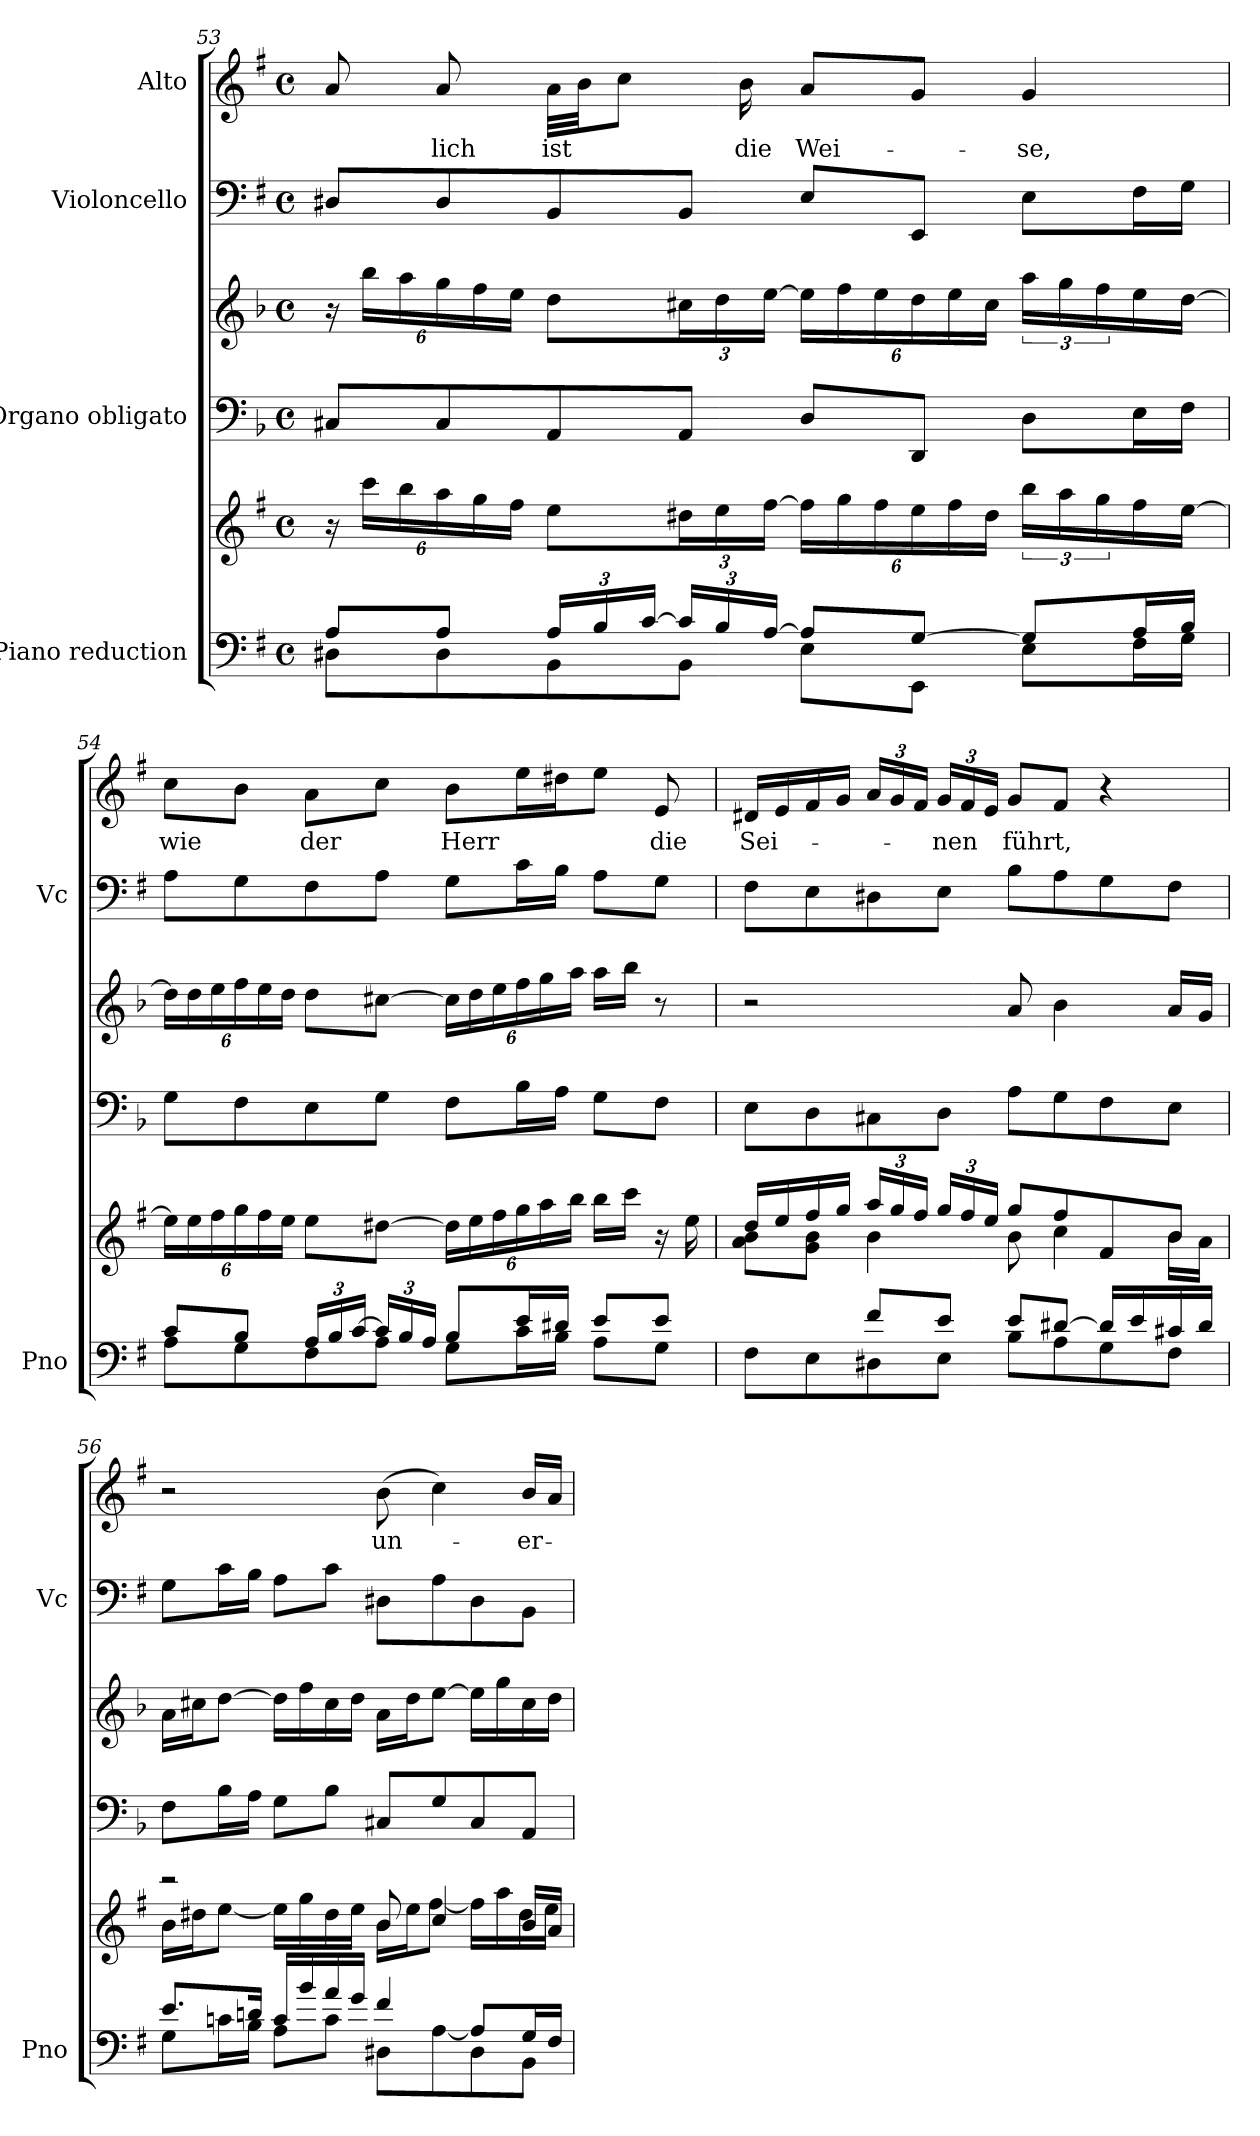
**kern	**kern	**kern	**kern	**kern	**kern	**text
*part4	*part4	*part3	*part3	*part2	*part1	*part1
*staff6	*staff5	*staff4	*staff3	*staff2	*staff1	*staff1
*I"Piano reduction	*	*I"Organo obligato	*	*I"Violoncello	*I"Alto	*
*I'Pno	*	*	*	*I'Vc	*	*
*clefF4	*clefG2	*clefF4	*clefG2	*clefF4	*clefG2	*
*	*	*ITrd-1c-2	*ITrd-1c-2	*	*	*
*k[f#]	*k[f#]	*k[f#]	*k[f#]	*k[f#]	*k[f#]	*
*M4/4	*M4/4	*M4/4	*M4/4	*M4/4	*M4/4	*
*met(c)	*met(c)	*met(c)	*met(c)	*met(c)	*met(c)	*
=53	=53	=53	=53	=53	=53	=53
*^	*	*	*	*	*	*
*	*	*Xbrackettup	*	*Xbrackettup	*	*	*
8A/L	8D#X\L	24r	8D#X/L	24r	8D#X/L	8a/	.
.	.	24ccc\LL	.	24ccc\LL	.	.	.
.	.	24bb\	.	24bb\	.	.	.
*	*	*brackettup	*	*brackettup	*	*	*
!	!	!	!	!	!	!	!LO:LY:b
8A/J	8D#\	24aa\	8D#/	24aa\	8D#/	8a/	-lich
.	.	24gg\	.	24gg\	.	.	.
.	.	24ff#\JJ	.	24ff#\JJ	.	.	.
*Xbrackettup	*	*	*	*	*	*	*
!	!	!	!	!	!	!	!LO:LY:b
24A/LL	8BB\	8ee\L	8BB/	8ee\L	8BB/	32a\LLL	ist
.	.	.	.	.	.	32b\JJ	.
24B/	.	.	.	.	.	.	.
.	.	.	.	.	.	8cc\J	.
[24c/JJ	.	.	.	.	.	.	.
24c/LL]	8BB\J	24dd#X\L	8BB/J	24dd#X\L	8BB/J	.	.
24B/	.	24ee\	.	24ee\	.	.	.
!	!	!	!	!	!	!	!LO:LY:b
.	.	.	.	.	.	16b\	die
[24A/JJ	.	[24ff#\JJ	.	[24ff#\JJ	.	.	.
!	!	!	!	!	!	!	!LO:LY:b
8A/L]	8E\L	24ff#\LL]	8E/L	24ff#\LL]	8E/L	8a/L	Wei-
.	.	24gg\	.	24gg\	.	.	.
.	.	24ff#\	.	24ff#\	.	.	.
[8G/J	8EE\J	24ee\	8EE/J	24ee\	8EE/J	8g/J	.
.	.	24ff#\	.	24ff#\	.	.	.
.	.	24dd#\JJ	.	24dd#\JJ	.	.	.
!	!	!	!	!	!	!	!LO:LY:b
8G/L]	8E\L	24bb\LL	8E\L	24bb\LL	8E\L	4g/	-se,
.	.	24aa\	.	24aa\	.	.	.
.	.	24gg\	.	24gg\	.	.	.
16A/L	16F#\L	16ff#\	16F#\L	16ff#\	16F#\L	.	.
16B/JJ	16G\JJ	[16ee\JJ	16G\JJ	[16ee\JJ	16G\JJ	.	.
=54	=54	=54	=54	=54	=54	=54	=54
!	!	!	!	!	!	!	!LO:LY:b
8c/L	8A\L	24ee\LL]	8A\L	24ee\LL]	8A\L	8cc\L	wie
.	.	24ee\	.	24ee\	.	.	.
.	.	24ff#\	.	24ff#\	.	.	.
8B/J	8G\	24gg\	8G\	24gg\	8G\	8b\J	.
.	.	24ff#\	.	24ff#\	.	.	.
.	.	24ee\JJ	.	24ee\JJ	.	.	.
!	!	!	!	!	!	!	!LO:LY:b
24A/LL	8F#\	8ee\L	8F#\	8ee\L	8F#\	8a\L	der
24B/	.	.	.	.	.	.	.
[24c/JJ	.	.	.	.	.	.	.
24c/LL]	8A\J	[8dd#X\J	8A\J	[8dd#X\J	8A\J	8cc\J	.
24B/	.	.	.	.	.	.	.
24A/JJ	.	.	.	.	.	.	.
!	!	!	!	!	!	!	!LO:LY:b
8B/L	8G\L	24dd#\LL]	8G\L	24dd#\LL]	8G\L	8b\L	Herr
.	.	24ee\	.	24ee\	.	.	.
.	.	24ff#\	.	24ff#\	.	.	.
16e/L	16c\L	24gg\	16c\L	24gg\	16c\L	16ee\L	.
.	.	24aa\	.	24aa\	.	.	.
16d#X/JJ	16B\JJ	.	16B\JJ	.	16B\JJ	16dd#X\J	.
.	.	24bb\JJ	.	24bb\JJ	.	.	.
8e/L	8A\L	16bb\LL	8A\L	16bb\LL	8A\L	8ee\J	.
.	.	16ccc\JJ	.	16ccc\JJ	.	.	.
!	!	!	!	!	!	!	!LO:LY:b
8e/J	8G\J	16r	8G\J	8r	8G\J	8e/	die
.	.	16ee\	.	.	.	.	.
!!LO:PB:g=z
=55	=55	=55	=55	=55	=55	=55	=55
*	*	*^	*	*	*	*	*
!	!	!	!	!	!	!	!	!LO:LY:b
4ryy	8F#\L	16dd/LL	8a\ 8b\L	8F#\L	2r	8F#\L	16d#X/LL	Sei-
.	.	16ee/	.	.	.	.	16e/	.
.	8E\	16ff#/	8g\ 8b\J	8E\	.	8E\	16f#/	.
.	.	16gg/JJ	.	.	.	.	16g/JJ	.
*	*	*Xbrackettup	*	*	*	*	*Xbrackettup	*
8f#/L	8D#X\	24aa/LL	4b\	8D#X\	.	8D#X\	24a/LL	.
.	.	24gg/	.	.	.	.	24g/	.
.	.	24ff#/JJ	.	.	.	.	24f#/JJ	.
!	!	!	!	!	!	!	!	!LO:LY:b
8e/J	8E\J	24gg/LL	.	8E\J	.	8E\J	24g/LL	-nen
.	.	24ff#/	.	.	.	.	24f#/	.
.	.	24ee/JJ	.	.	.	.	24e/JJ	.
!	!	!	!	!	!	!	!	!LO:LY:b
8e/L	8B\L	8gg/L	8b\	8B\L	8b/	8B\L	8g/L	führt,
[8d#X/J	8A\	8ff#/	4cc\	8A\	4cc\	8A\	8f#/J	.
16d#/LL]	8G\	8f#/	.	8G\	.	8G\	4r	.
16e/	.	.	.	.	.	.	.	.
16c#X/	8F#\J	8b/J	16b\LL	8F#\J	16b/LL	8F#\J	.	.
16d#/JJ	.	.	16a\JJ	.	16a/JJ	.	.	.
=56	=56	=56	=56	=56	=56	=56	=56	=56
8.e/L	8G\L	2r	16b\LL	8G\L	16b\LL	8G\L	2r	.
.	.	.	16dd#X\J	.	16dd#X\J	.	.	.
.	16cn\L	.	[>8ee\J	16c\L	[8ee\J	16c\L	.	.
16dn/Jk	16B\JJ	.	.	16B\JJ	.	16B\JJ	.	.
16c/LL	8A\L	.	16ee\LL]	8A\L	16ee\LL]	8A\L	.	.
16b/	.	.	16gg\	.	16gg\	.	.	.
16a/	8c\J	.	16dd#\	8c\J	16dd#\	8c\J	.	.
16g/JJ	.	.	16ee\JJ	.	16ee\JJ	.	.	.
!	!	!	!	!	!	!	!	!LO:LY:b
4f#/	8D#X\L	8b/	16b\LL	8D#X/L	16b\LL	8D#X\L	(8b\	un-
.	.	.	16ee\J	.	16ee\J	.	.	.
.	[>8A\	4cc/	[>8ff#\J	8A/	[8ff#\J	8A\	4cc\)	.
8A/L]	8D#\	.	16ff#\LL]	8D#/	16ff#\LL]	8D#\	.	.
.	.	.	16aa\	.	16aa\	.	.	.
!	!	!	!	!	!	!	!	!LO:LY:b
16G/L	8BB\J	16b/LL	16dd#\	8BB/J	16dd#\	8BB\J	16b/LL	-er-
16F#/JJ	.	16a/JJ	16ee\JJ	.	16ee\JJ	.	16a/JJ	.
*v	*v	*	*	*	*	*	*	*
*	*v	*v	*	*	*	*	*
=	=	=	=	=	=	=
*-	*-	*-	*-	*-	*-	*-
